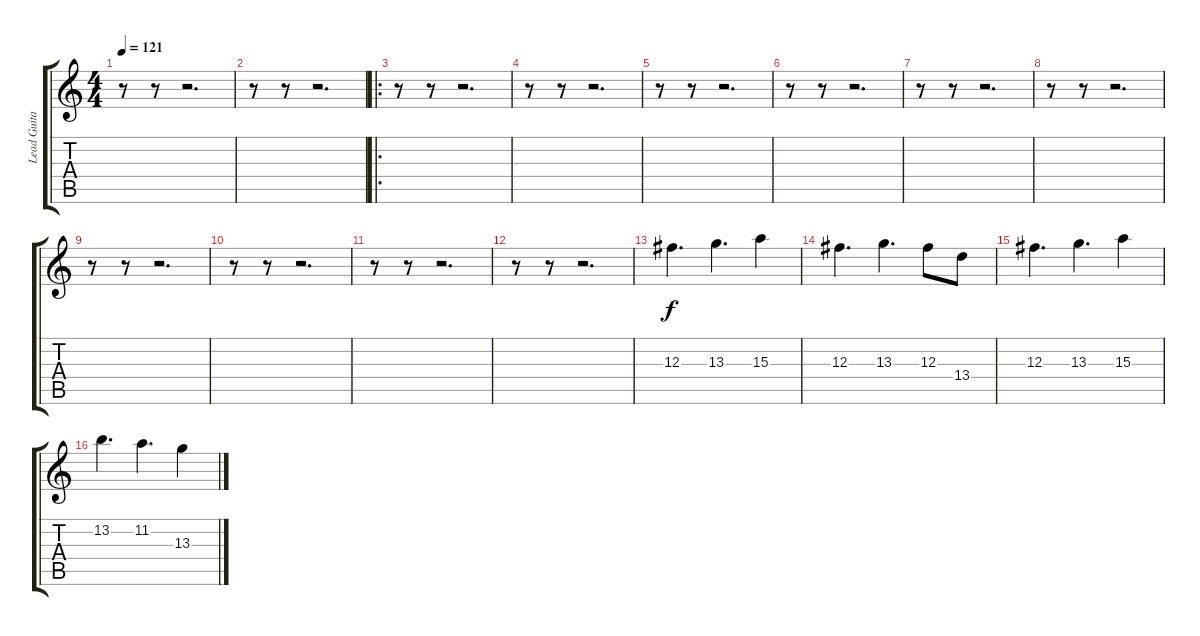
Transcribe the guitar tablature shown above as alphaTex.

\track ("Lead Guitar" "Lead Guita") {instrument overdrivenguitar}
\staff {score tabs}
\tuning (Eb4 Bb3 Gb3 Db3 Ab2 Eb2) {hide}
\ts (4 4)
\tempo 121
\clef g2
\ks c
r.8{dy f} r.8 r.2{d} |
r.8 r.8 r.2{d} |
\ro
r.8 r.8 r.2{d} |
r.8 r.8 r.2{d} |
r.8 r.8 r.2{d} |
r.8 r.8 r.2{d} |
r.8 r.8 r.2{d} |
r.8 r.8 r.2{d} |
r.8 r.8 r.2{d} |
r.8 r.8 r.2{d} |
r.8 r.8 r.2{d} |
r.8 r.8 r.2{d} |
12.3.4{d volume 7} 13.3.4{d} 15.3.4 |
12.3.4{d} 13.3.4{d} 12.3.8 13.4.8 |
12.3.4{d} 13.3.4{d} 15.3.4 |
13.2.4{d} 11.2.4{d} 13.3.4
